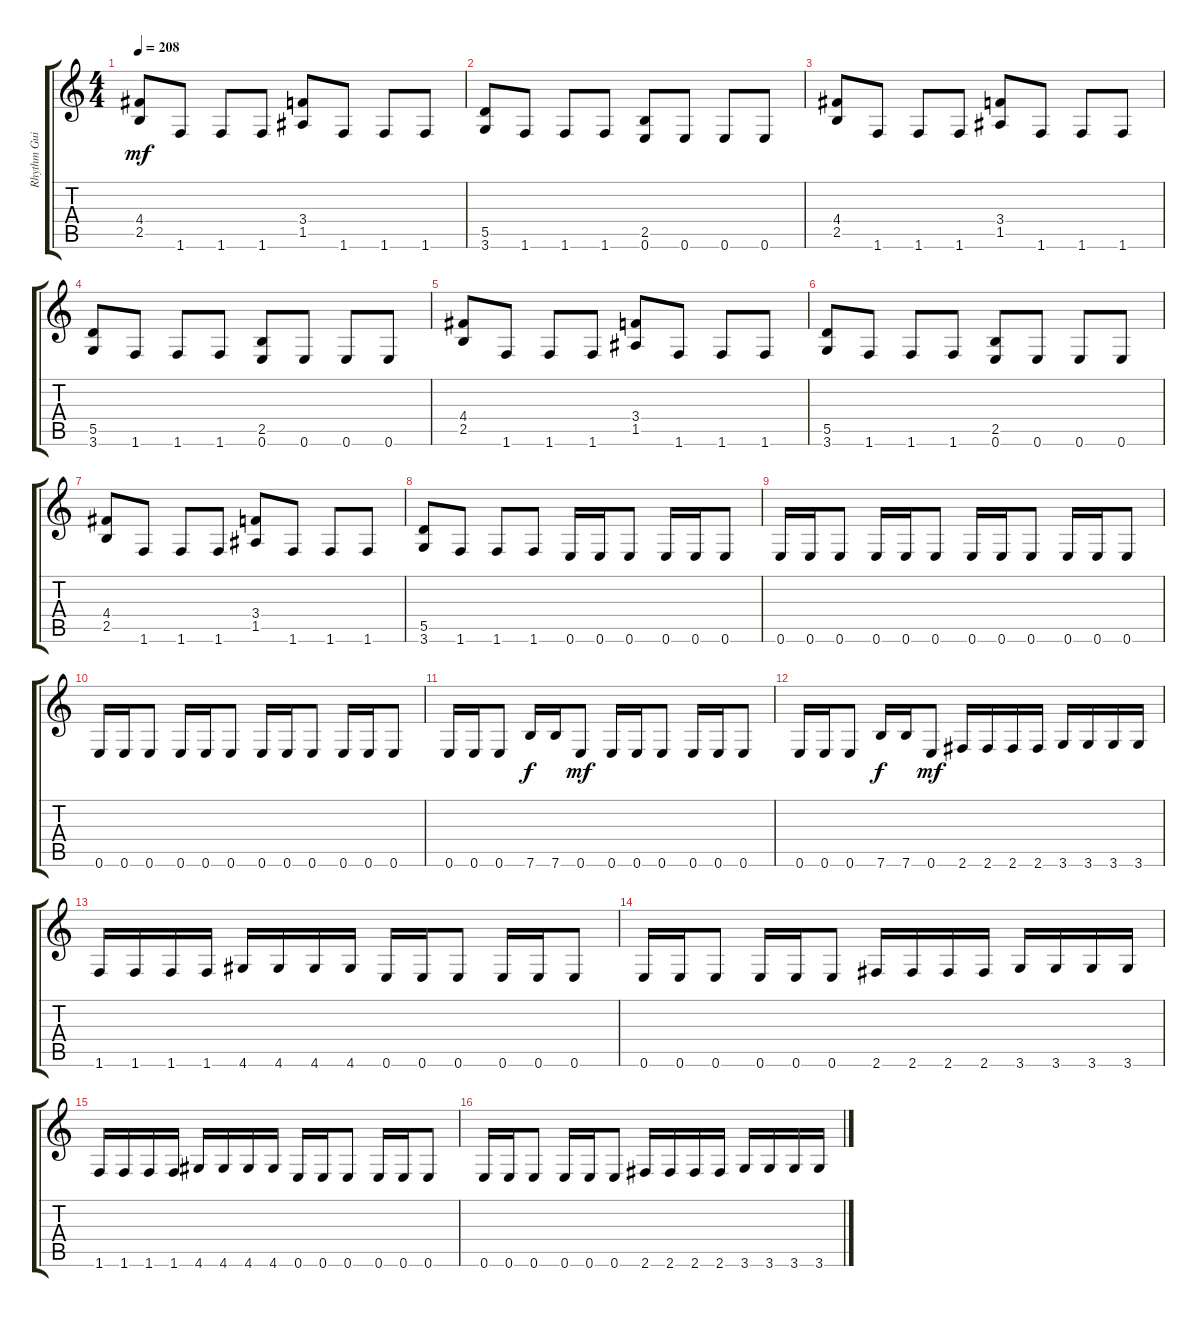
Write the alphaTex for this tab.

\track ("Rhythm Guitar" "Rhythm Gui") {instrument distortionguitar}
\staff {score tabs}
\tuning (E4 B3 G3 D3 A2 E2) {hide}
\ts (4 4)
\tempo 208
\clef g2
\ks c
(4.4 2.5).8{dy mf} 1.6.8 1.6.8 1.6.8 (3.4 1.5).8 1.6.8 1.6.8 1.6.8 |
(5.5 3.6).8 1.6.8 1.6.8 1.6.8 (2.5 0.6).8 0.6.8 0.6.8 0.6.8 |
(4.4 2.5).8 1.6.8 1.6.8 1.6.8 (3.4 1.5).8 1.6.8 1.6.8 1.6.8 |
(5.5 3.6).8 1.6.8 1.6.8 1.6.8 (2.5 0.6).8 0.6.8 0.6.8 0.6.8 |
(4.4 2.5).8 1.6.8 1.6.8 1.6.8 (3.4 1.5).8 1.6.8 1.6.8 1.6.8 |
(5.5 3.6).8 1.6.8 1.6.8 1.6.8 (2.5 0.6).8 0.6.8 0.6.8 0.6.8 |
(4.4 2.5).8 1.6.8 1.6.8 1.6.8 (3.4 1.5).8 1.6.8 1.6.8 1.6.8 |
(5.5 3.6).8 1.6.8 1.6.8 1.6.8 0.6.16 0.6.16 0.6.8 0.6.16 0.6.16 0.6.8 |
0.6.16 0.6.16 0.6.8 0.6.16 0.6.16 0.6.8 0.6.16 0.6.16 0.6.8 0.6.16 0.6.16 0.6.8 |
0.6.16 0.6.16 0.6.8 0.6.16 0.6.16 0.6.8 0.6.16 0.6.16 0.6.8 0.6.16 0.6.16 0.6.8 |
0.6.16 0.6.16 0.6.8 7.6.16{dy f} 7.6.16 0.6.8{dy mf} 0.6.16 0.6.16 0.6.8 0.6.16 0.6.16 0.6.8 |
0.6.16 0.6.16 0.6.8 7.6.16{dy f} 7.6.16 0.6.8{dy mf} 2.6.16 2.6.16 2.6.16 2.6.16 3.6.16 3.6.16 3.6.16 3.6.16 |
1.6.16 1.6.16 1.6.16 1.6.16 4.6.16 4.6.16 4.6.16 4.6.16 0.6.16 0.6.16 0.6.8 0.6.16 0.6.16 0.6.8 |
0.6.16 0.6.16 0.6.8 0.6.16 0.6.16 0.6.8 2.6.16 2.6.16 2.6.16 2.6.16 3.6.16 3.6.16 3.6.16 3.6.16 |
1.6.16 1.6.16 1.6.16 1.6.16 4.6.16 4.6.16 4.6.16 4.6.16 0.6.16 0.6.16 0.6.8 0.6.16 0.6.16 0.6.8 |
0.6.16 0.6.16 0.6.8 0.6.16 0.6.16 0.6.8 2.6.16 2.6.16 2.6.16 2.6.16 3.6.16 3.6.16 3.6.16 3.6.16
